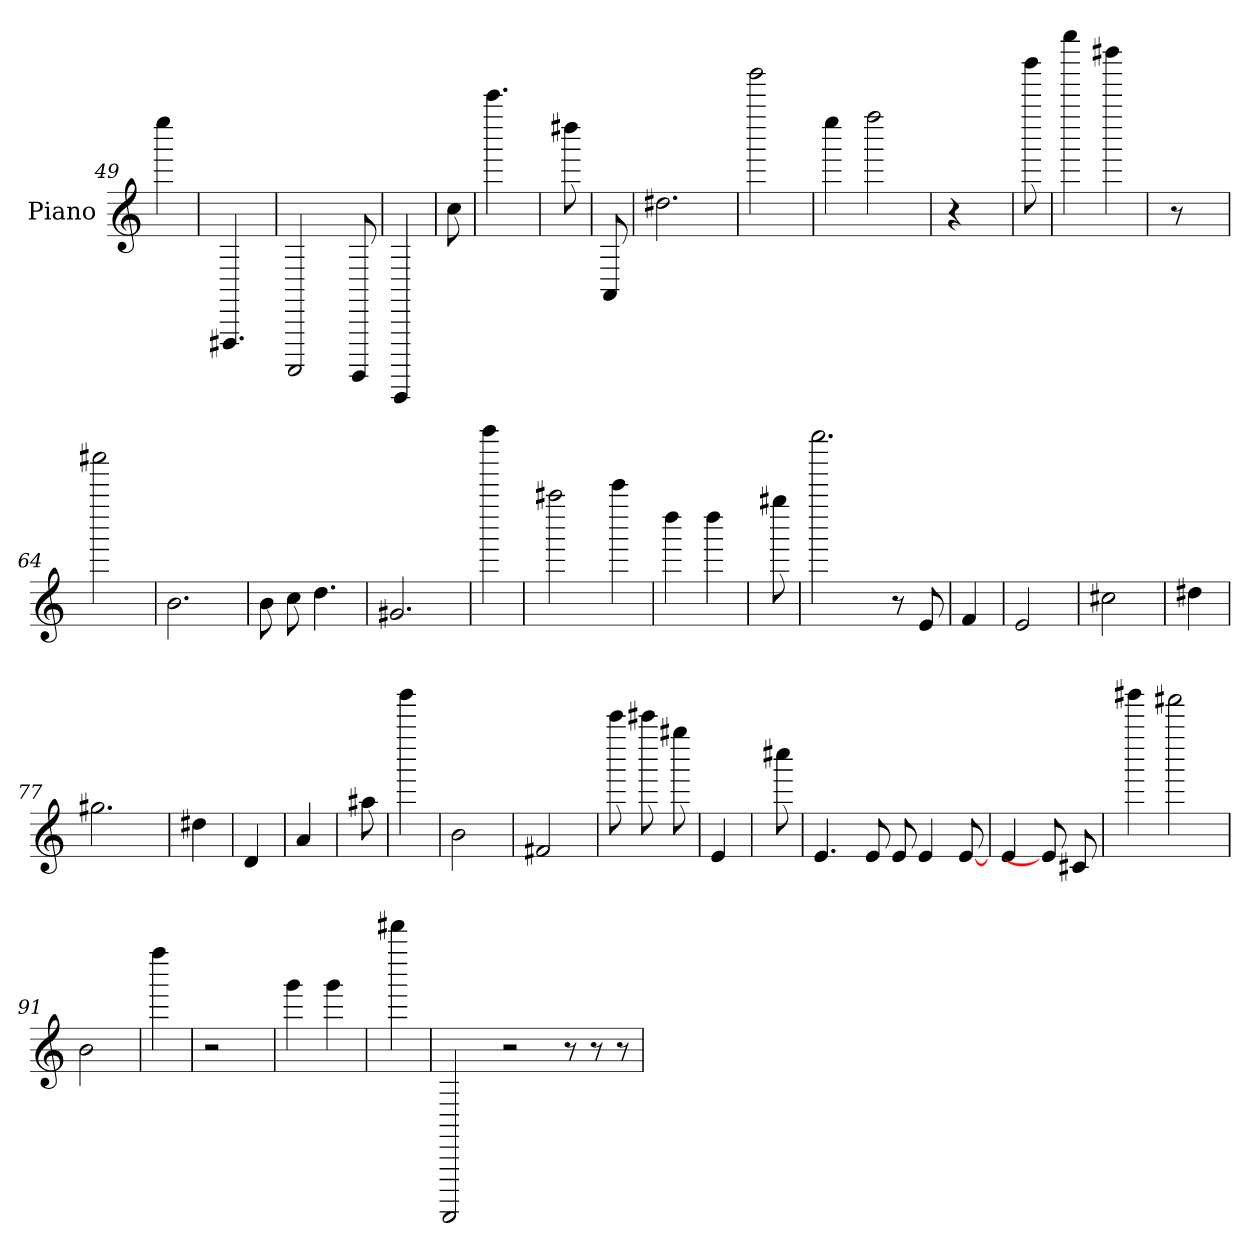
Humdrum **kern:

**kern
*part1
*staff1
*I"Piano
*I'Pno.
=49
4eeee
=50
4.FFF#
=51
2AAAA
8GGGG
=52
4CCCC
=53
8cc
=54
4.ccccc
=55
8dddd#
=56
8AA
=57
2.dd#
=58
2ggggg
=59
4eeee
2ffff
=60
4r
=61
8bbbbb
=62
4gggggg
4dddddd#
=63
8r
=64
2aaaaa#
=65
2.b
=66
8b
8cc
4.dd
=67
2.g#
=68
4ffffff
=69
2aaaa#
4ccccc
=70
4dddd
4dddd
=71
8gggg#
=72
2.eeeeee
8r
8GGGGG#
=73
4f
=74
2DDDDD
=75
2cc#
=76
4dd#
=77
2.gg#
=78
4dd#
=79
4d
=80
4a
=81
8aa#
=82
4ggggg
=83
2b
=84
2f#
=85
8ccccc
8ccccc#
8gggg#
=86
4GGGGG#
=87
8cccc#
=88
4.CCCCC#
8CCCCC#
8FFFFF#
4EEEEE
[8DDDDD
=89
4e
8DDDDD]
8c#
=90
4ggggg#
2fffff#
=91
2b
=92
4ffff
=93
2r
=94
4ggg
4ggg
=95
4ddddd#
=96
2FFFF
2r
8r
8r
8r
=
*-
